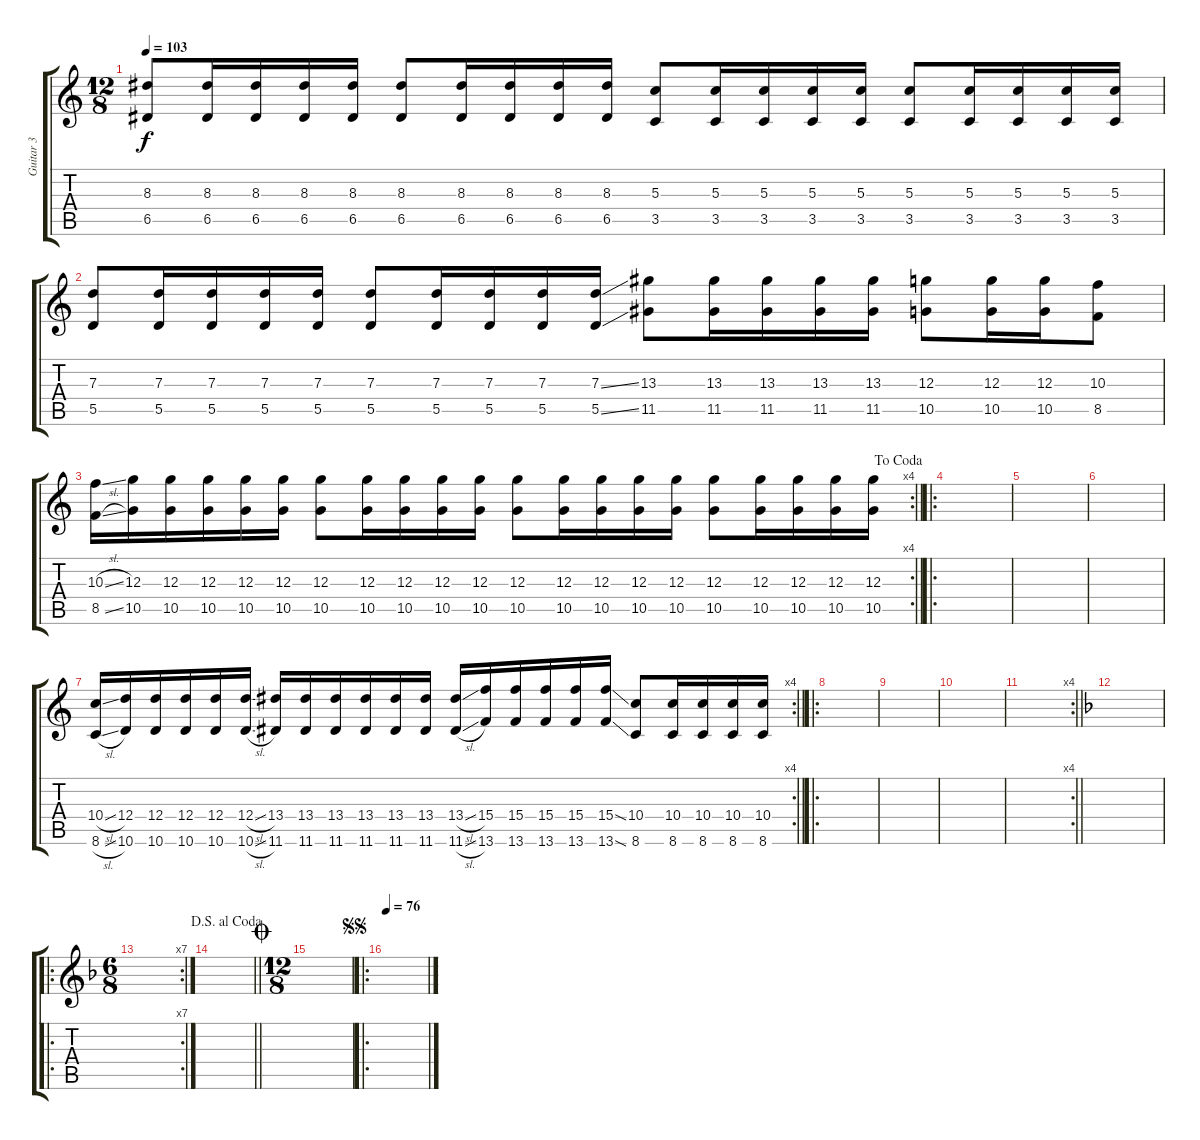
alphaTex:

\track ("Guitar 3" "Guitar 3") {instrument distortionguitar}
\staff {score tabs}
\tuning (E4 B3 G3 D3 A2 E2) {hide}
\ts (12 8)
\tempo 103
\clef g2
\ks c
(8.3 6.5).8{dy f} (8.3 6.5).16 (8.3 6.5).16 (8.3 6.5).16 (8.3 6.5).16 (8.3 6.5).8 (8.3 6.5).16 (8.3 6.5).16 (8.3 6.5).16 (8.3 6.5).16 (5.3 3.5).8 (5.3 3.5).16 (5.3 3.5).16 (5.3 3.5).16 (5.3 3.5).16 (5.3 3.5).8 (5.3 3.5).16 (5.3 3.5).16 (5.3 3.5).16 (5.3 3.5).16 |
(7.3 5.5).8 (7.3 5.5).16 (7.3 5.5).16 (7.3 5.5).16 (7.3 5.5).16 (7.3 5.5).8 (7.3 5.5).16 (7.3 5.5).16 (7.3 5.5).16 (7.3{ss} 5.5{ss}).16 (13.3 11.5).8 (13.3 11.5).16 (13.3 11.5).16 (13.3 11.5).16 (13.3 11.5).16 (12.3 10.5).8 (12.3 10.5).16 (12.3 10.5).16 (10.3 8.5).8 |
\rc 4
\jump dacoda
\barLineRight lightlight
(10.3{sl} 8.5{sl}).16 (12.3 10.5).16 (12.3 10.5).16 (12.3 10.5).16 (12.3 10.5).16 (12.3 10.5).16 (12.3 10.5).8 (12.3 10.5).16 (12.3 10.5).16 (12.3 10.5).16 (12.3 10.5).16 (12.3 10.5).8 (12.3 10.5).16 (12.3 10.5).16 (12.3 10.5).16 (12.3 10.5).16 (12.3 10.5).8 (12.3 10.5).16 (12.3 10.5).16 (12.3 10.5).16 (12.3 10.5).16 |
\ro
|
|
|
\rc 4
\barLineRight lightlight
(10.4{sl} 8.6{sl}).16 (12.4 10.6).16 (12.4 10.6).16 (12.4 10.6).16 (12.4 10.6).16 (12.4{sl} 10.6{sl}).16 (13.4 11.6).16 (13.4 11.6).16 (13.4 11.6).16 (13.4 11.6).16 (13.4 11.6).16 (13.4 11.6).16 (13.4{sl} 11.6{sl}).16 (15.4 13.6).16 (15.4 13.6).16 (15.4 13.6).16 (15.4 13.6).16 (15.4{ss} 13.6{ss}).16 (10.4 8.6).8 (10.4 8.6).16 (10.4 8.6).16 (10.4 8.6).16 (10.4 8.6).16 |
\ro
|
|
|
\rc 4
\barLineRight lightlight
|
\ks dminor
|
\ro
\rc 7
\ts (6 8)
|
\jump dalsegnoalcoda
\barLineRight lightlight
|
\ts (12 8)
\jump coda
|
\ro
\jump segnosegno
\tempo 76
